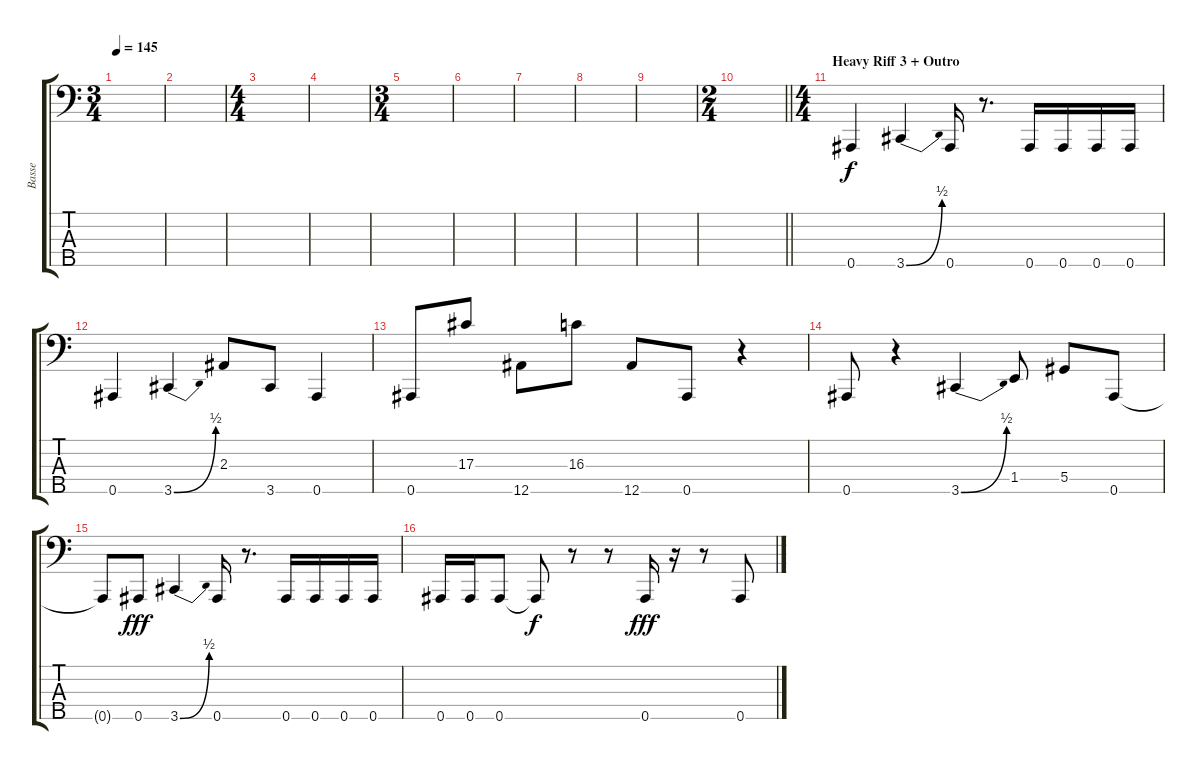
\track ("Basse" "Basse") {instrument electricbasspick}
\staff {score tabs}
\tuning (Gb2 Db2 Ab1 Eb1 Bb0) {hide}
\ts (3 4)
\tempo 145
\clef f4
\ks c
|
|
\ts (4 4)
|
|
\ts (3 4)
|
|
|
|
|
\ts (2 4)
\barLineRight lightlight
|
\ts (4 4)
\section ("" "Heavy Riff 3 + Outro")
0.5.4 3.5{be (bend 0 0 60 2)}.4 0.5.16 r.8{d} 0.5.16 0.5.16 0.5.16 0.5.16 |
0.5.4 3.5{be (bend 0 0 60 2)}.4 2.3.8 3.5.8 0.5.4 |
0.5.8 17.3.8 12.5.8 16.3.8 12.5.8 0.5.8 r.4 |
0.5.8 r.4 3.5{be (bend 0 0 60 2)}.4 1.4.8 5.4.8 0.5.8 |
0.5{t}.8{dy f} 0.5.8{dy fff} 3.5{be (bend 0 0 60 2)}.4 0.5.16 r.8{d} 0.5.16 0.5.16 0.5.16 0.5.16 |
0.5.16 0.5.16 0.5.8 0.5{t}.8{dy f} r.8 r.8 0.5.16{dy fff} r.16 r.8 0.5.8
